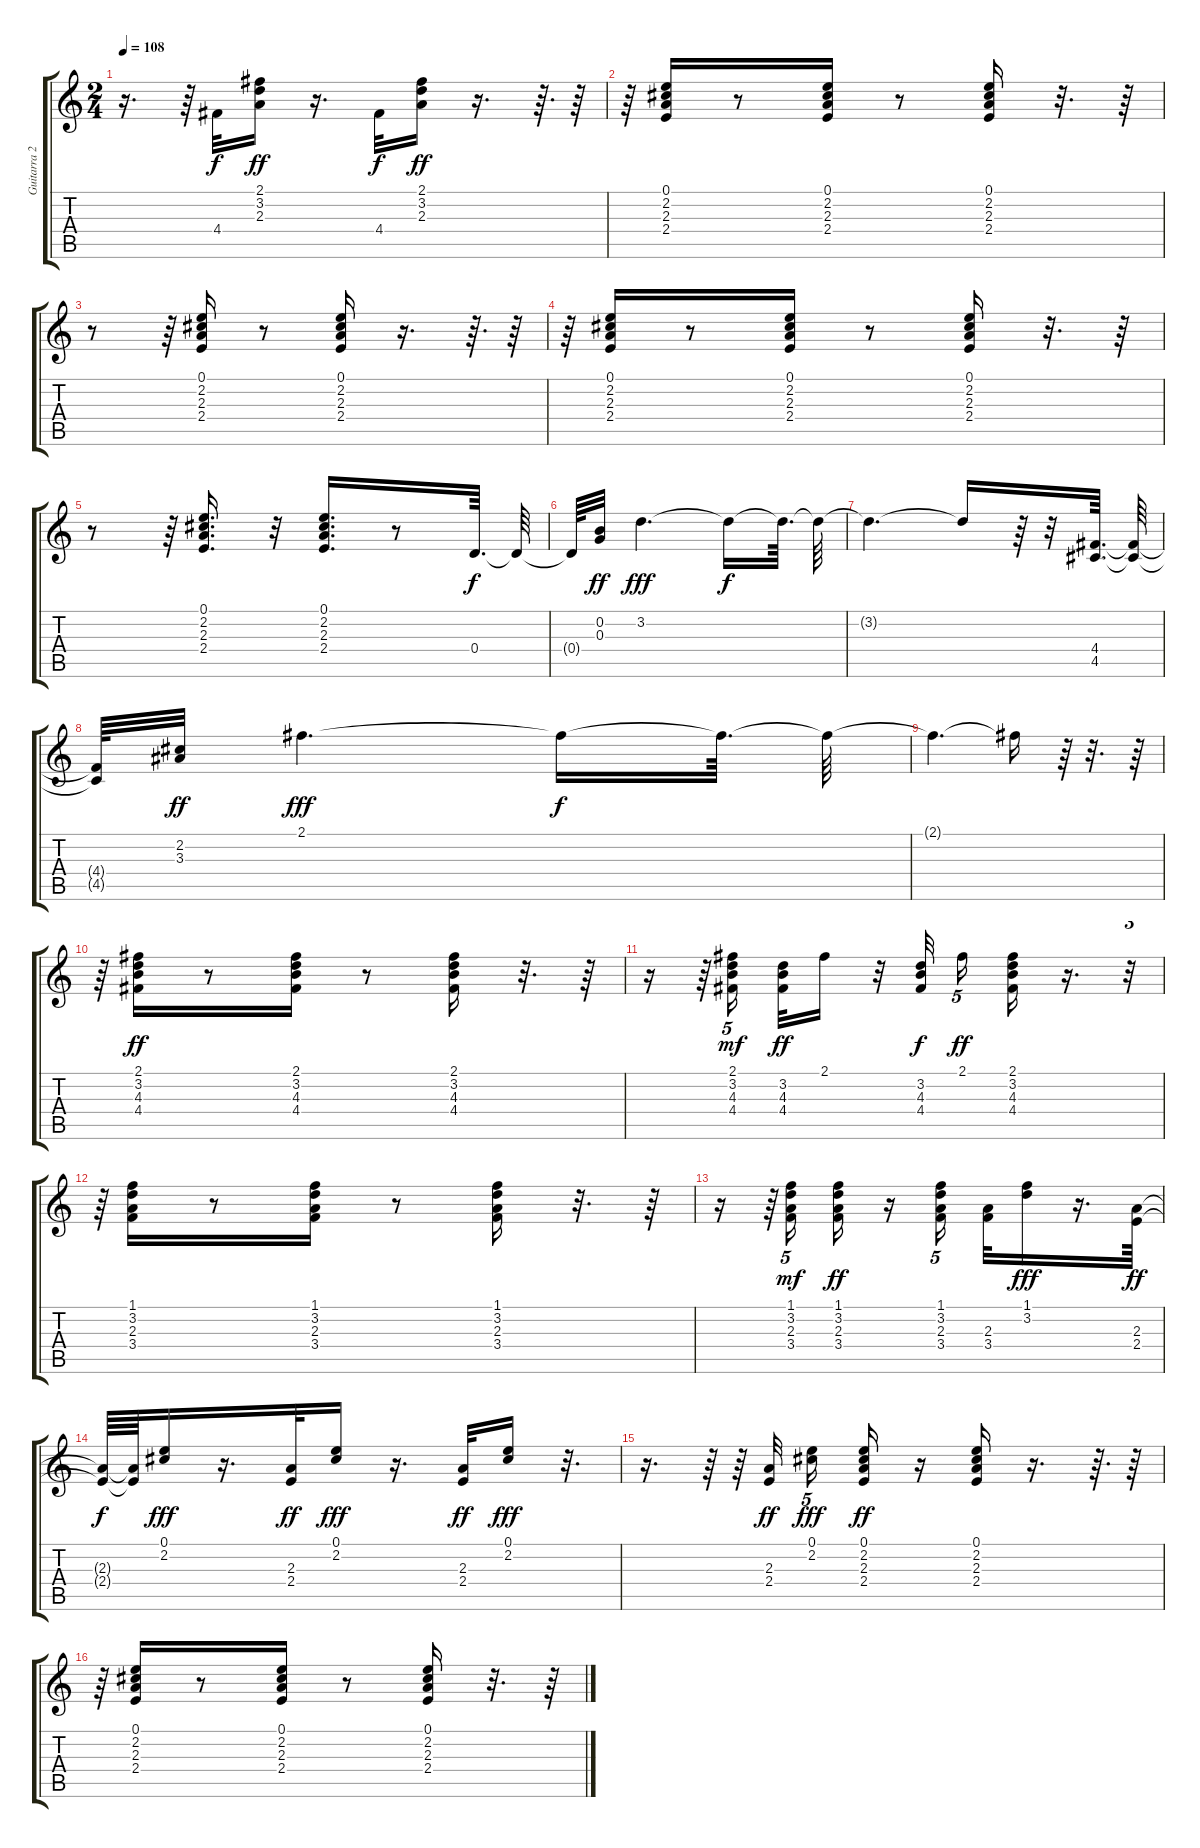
\track ("Guitarra 2" "Guitarra 2") {instrument acousticguitarnylon}
\staff {score tabs}
\tuning (E4 B3 G3 D3 A2 E2) {hide}
\ts (2 4)
\tempo 108
\clef g2
\ks c
r.16{d dy ff} r.64 4.4.32{dy f} (2.1 3.2 2.3).16{dy ff} r.16{d} 4.4.32{dy f} (2.1 3.2 2.3).16{dy ff} r.16{d} r.64{d} r.64 |
r.64 (0.1 2.2 2.3 2.4).16 r.8 (0.1 2.2 2.3 2.4).16 r.8 (0.1 2.2 2.3 2.4).16 r.32{d} r.64 |
r.8 r.64 (0.1 2.2 2.3 2.4).16 r.8 (0.1 2.2 2.3 2.4).16 r.16{d} r.64{d} r.64 |
r.64 (0.1 2.2 2.3 2.4).16 r.8 (0.1 2.2 2.3 2.4).16 r.8 (0.1 2.2 2.3 2.4).16 r.32{d} r.64 |
r.8 r.64 (0.1 2.2 2.3 2.4).16{d} r.32 (0.1 2.2 2.3 2.4).16{d} r.8 0.4.64{d dy f} 0.4{t}.64 |
0.4{t}.64 (0.2 0.3).32{dy ff} 3.2.4{d dy fff} 3.2{t}.16{dy f} 3.2{t}.64{d} 3.2{t}.64 |
3.2{t}.4{d} 3.2{t}.16 r.64 r.32 (4.4 4.5).64{d} (4.4{t} 4.5{t}).64 |
(4.4{t} 4.5{t}).64 (2.2 3.3).32{dy ff} 2.1.4{d dy fff} 2.1{t}.16{dy f} 2.1{t}.64{d} 2.1{t}.64 |
2.1{t}.4{d} 2.1{t}.16 r.64 r.32{d} r.64 |
r.64 (2.1 3.2 4.3 4.4).16{dy ff} r.8 (2.1 3.2 4.3 4.4).16 r.8 (2.1 3.2 4.3 4.4).16 r.32{d} r.64 |
r.16 r.64 (2.1 3.2 4.3 4.4).16{tu (5 4) dy mf beam splitsecondary} (3.2 4.3 4.4).32{dy ff} 2.1.16 r.32 (3.2 4.3 4.4).32{dy f beam splitsecondary} 2.1.16{tu (5 4) dy ff} (2.1 3.2 4.3 4.4).16 r.16{d} r.32{tu (3 2)} |
r.64{tu (3 2)} (1.1 3.2 2.3 3.4).16 r.8 (1.1 3.2 2.3 3.4).16 r.8 (1.1 3.2 2.3 3.4).16 r.32{d} r.64 |
r.16 r.64{tu (3 2)} (1.1 3.2 2.3 3.4).16{tu (5 4) dy mf} (1.1 3.2 2.3 3.4).16{dy ff} r.16 (1.1 3.2 2.3 3.4).16{tu (5 4)} (2.3 3.4).32 (1.1 3.2).16{dy fff} r.16{d} (2.3 2.4).64{dy ff} |
(2.3{t} 2.4{t}).64{dy f} (2.3{t} 2.4{t}).64 (0.1 2.2).16{dy fff} r.16{d} (2.3 2.4).32{dy ff} (0.1 2.2).16{dy fff} r.16{d} (2.3 2.4).32{dy ff} (0.1 2.2).16{dy fff} r.32{d} |
r.16{d} r.64 r.64 (2.3 2.4).32{dy ff beam splitsecondary} (0.1 2.2).16{tu (5 4) dy fff} (0.1 2.2 2.3 2.4).16{dy ff} r.16 (0.1 2.2 2.3 2.4).16 r.16{d} r.64{d} r.64 |
r.64 (0.1 2.2 2.3 2.4).16 r.8 (0.1 2.2 2.3 2.4).16 r.8 (0.1 2.2 2.3 2.4).16 r.32{d} r.64
